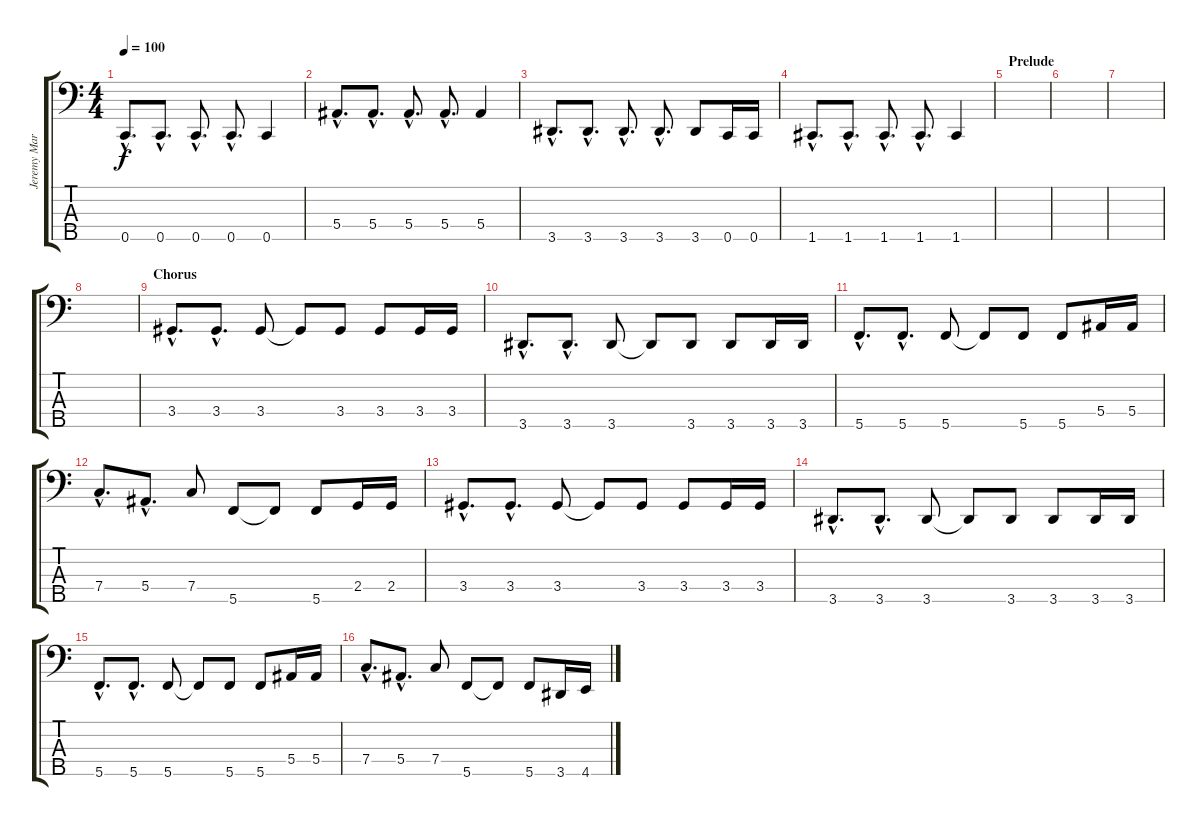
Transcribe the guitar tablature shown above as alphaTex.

\track ("Jeremy Marshall (Bass)" "Jeremy Mar") {instrument electricbasspick}
\staff {score tabs}
\tuning (Ab2 Eb2 Bb1 F1 C1) {hide}
\ts (4 4)
\tempo 100
\clef f4
\ks c
0.5{hac}.8{d dy f} 0.5{hac}.8{d} 0.5{hac}.8{d} 0.5{hac}.8{d} 0.5.4 |
5.4{hac}.8{d} 5.4{hac}.8{d} 5.4{hac}.8{d} 5.4{hac}.8{d} 5.4.4 |
3.5{hac}.8{d} 3.5{hac}.8{d} 3.5{hac}.8{d} 3.5{hac}.8{d} 3.5.8 0.5.16 0.5.16 |
1.5{hac}.8{d} 1.5{hac}.8{d} 1.5{hac}.8{d} 1.5{hac}.8{d} 1.5.4 |
\section ("" "Prelude")
|
|
|
|
\section ("" "Chorus")
3.4{hac}.8{d} 3.4{hac}.8{d} 3.4.8 3.4{t}.8 3.4.8 3.4.8 3.4.16 3.4.16 |
3.5{hac}.8{d} 3.5{hac}.8{d} 3.5.8 3.5{t}.8 3.5.8 3.5.8 3.5.16 3.5.16 |
5.5{hac}.8{d} 5.5{hac}.8{d} 5.5.8 5.5{t}.8 5.5.8 5.5.8 5.4.16 5.4.16 |
7.4{hac}.8{d} 5.4{hac}.8{d} 7.4.8 5.5.8 5.5{t}.8 5.5.8 2.4.16 2.4.16 |
3.4{hac}.8{d} 3.4{hac}.8{d} 3.4.8 3.4{t}.8 3.4.8 3.4.8 3.4.16 3.4.16 |
3.5{hac}.8{d} 3.5{hac}.8{d} 3.5.8 3.5{t}.8 3.5.8 3.5.8 3.5.16 3.5.16 |
5.5{hac}.8{d} 5.5{hac}.8{d} 5.5.8 5.5{t}.8 5.5.8 5.5.8 5.4.16 5.4.16 |
7.4{hac}.8{d} 5.4{hac}.8{d} 7.4.8 5.5.8 5.5{t}.8 5.5.8 3.5.16 4.5.16
